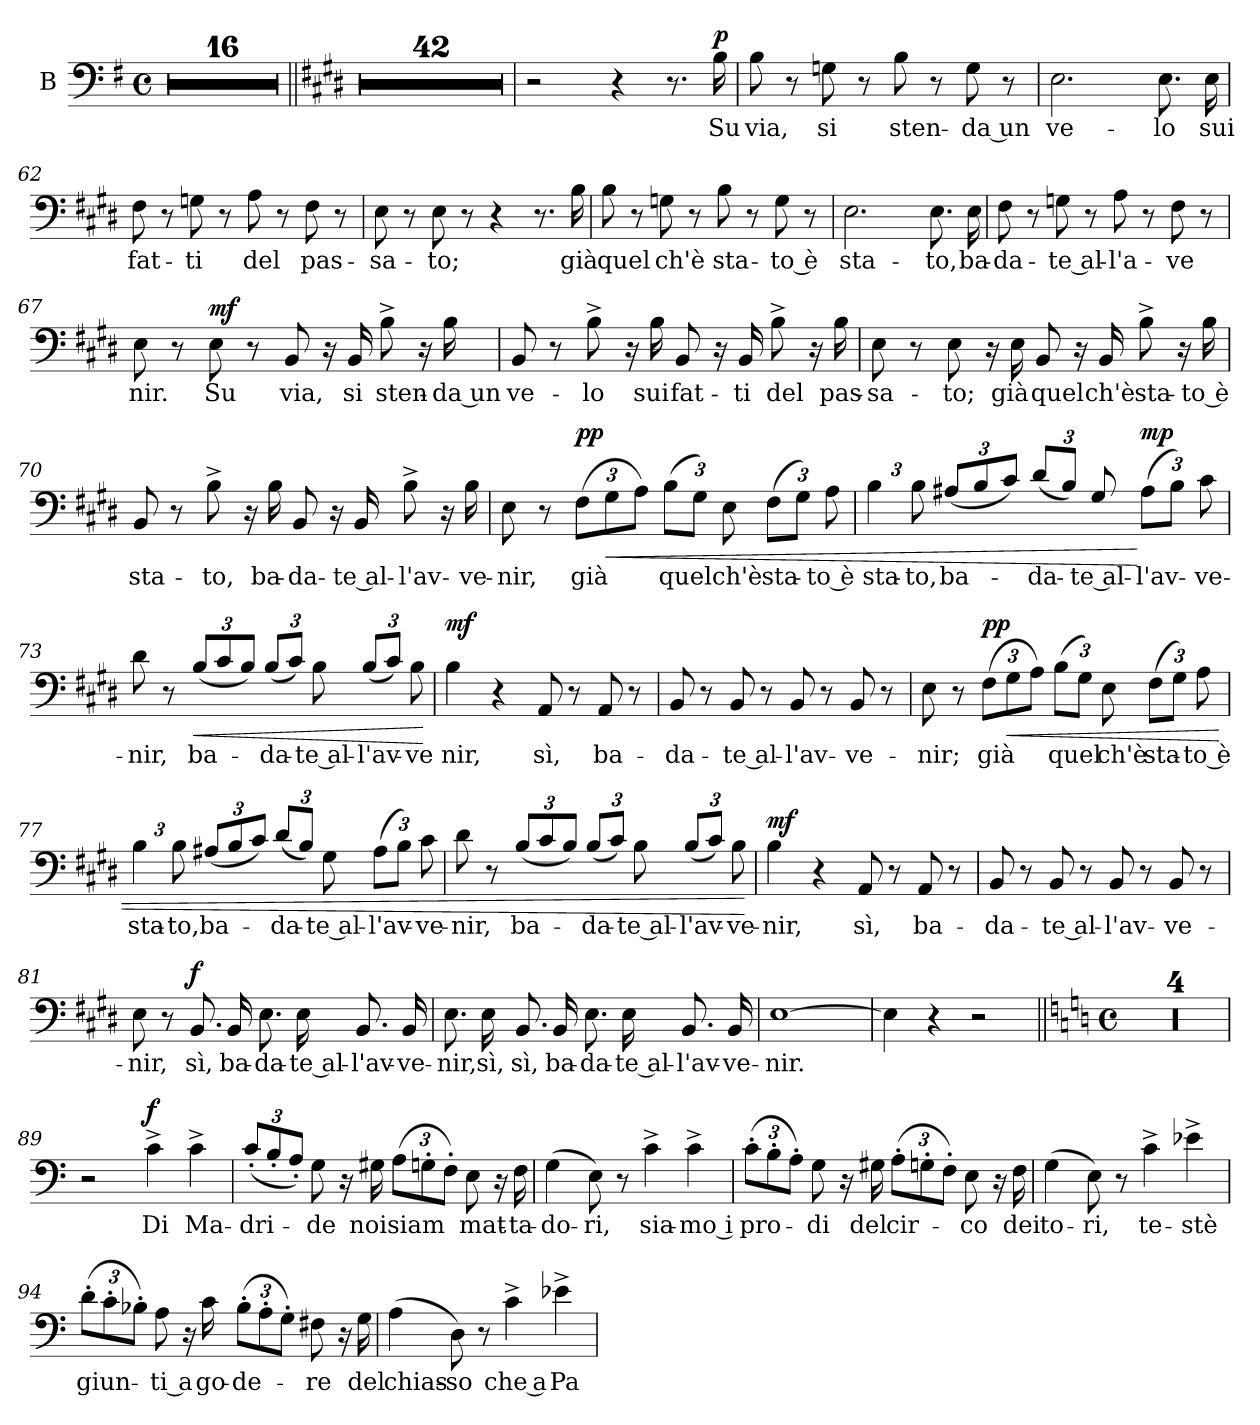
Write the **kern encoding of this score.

**kern	**text	**dynam
*part1	*part1	*part1
*staff1	*staff1	*staff1
*I"B	*	*
*I'B	*	*
*clefF4	*	*
*k[f#]	*	*
*M4/4	*	*
*met(c)	*	*
=1	=1	=1
1r	.	.
=2	=2	=2
1r	.	.
=3	=3	=3
1r	.	.
=4	=4	=4
1r	.	.
!!LO:LB:g=z
=5	=5	=5
1r	.	.
=6	=6	=6
1r	.	.
=7	=7	=7
1r	.	.
=8	=8	=8
1r	.	.
!!LO:PB:g=z
=9	=9	=9
1r	.	.
=10	=10	=10
1r	.	.
=11	=11	=11
1r	.	.
!!LO:LB:g=z
=12	=12	=12
1r	.	.
=13	=13	=13
1r	.	.
=14	=14	=14
1r	.	.
!!LO:LB:g=z
=15	=15	=15
1r	.	.
=16	=16	=16
1r	.	.
=17||	=17||	=17||
*k[f#c#g#d#]	*	*
1r	.	.
!!LO:PB:g=z
=18	=18	=18
1r	.	.
=19	=19	=19
1r	.	.
=20	=20	=20
1r	.	.
!!LO:LB:g=z
=21	=21	=21
1r	.	.
=22	=22	=22
1r	.	.
=23	=23	=23
1r	.	.
!!LO:PB:g=z
=24	=24	=24
1r	.	.
=25	=25	=25
1r	.	.
=26	=26	=26
1r	.	.
!!LO:LB:g=z
=27	=27	=27
1r	.	.
=28	=28	=28
1r	.	.
=29	=29	=29
1r	.	.
!!LO:PB:g=z
=30	=30	=30
1r	.	.
=31	=31	=31
1r	.	.
=32	=32	=32
1r	.	.
=33	=33	=33
1r	.	.
=34	=34	=34
1r	.	.
!!LO:LB:g=z
=35	=35	=35
1r	.	.
=36	=36	=36
1r	.	.
=37	=37	=37
1r	.	.
=38	=38	=38
1r	.	.
=39	=39	=39
1r	.	.
!!LO:LB:g=z
=40	=40	=40
1r	.	.
=41	=41	=41
1r	.	.
=42	=42	=42
1r	.	.
=43	=43	=43
1r	.	.
=44	=44	=44
1r	.	.
!!LO:LB:g=z
=45	=45	=45
1r	.	.
=46	=46	=46
1r	.	.
=47	=47	=47
1r	.	.
!!LO:PB:g=z
=48	=48	=48
1r	.	.
=49	=49	=49
1r	.	.
=50	=50	=50
1r	.	.
!!LO:LB:g=z
=51	=51	=51
1r	.	.
=52	=52	=52
1r	.	.
=53	=53	=53
1r	.	.
!!LO:LB:g=z
=54	=54	=54
1r	.	.
=55	=55	=55
1r	.	.
=56	=56	=56
1r	.	.
=57	=57	=57
1r	.	.
!!LO:PB:g=z
=58	=58	=58
1r	.	.
=59	=59	=59
2r	.	.
4r	.	.
8.r	.	.
!	!LO:LY:b	!LO:DY:a
16B\	Su	p
=60	=60	=60
!	!LO:LY:b	!
8B\	via,	.
8r	.	.
!	!LO:LY:b	!
8Gn\	si	.
8r	.	.
!	!LO:LY:b	!
8B\	sten-	.
8r	.	.
!	!LO:LY:b	!
8G\	-da un	.
8r	.	.
=61	=61	=61
!	!LO:LY:b	!
2.E\	ve-	.
!	!LO:LY:b	!
8.E\	-lo	.
!	!LO:LY:b	!
16E\	sui	.
!!LO:PB:g=z
=62	=62	=62
!	!LO:LY:b	!
8F#\	fat-	.
8r	.	.
!	!LO:LY:b	!
8Gn\	-ti	.
8r	.	.
!	!LO:LY:b	!
8A\	del	.
8r	.	.
!	!LO:LY:b	!
8F#\	pas-	.
8r	.	.
=63	=63	=63
!	!LO:LY:b	!
8E\	-sa-	.
8r	.	.
!	!LO:LY:b	!
8E\	-to;	.
8r	.	.
4r	.	.
8.r	.	.
!	!LO:LY:b	!
16B\	già	.
=64	=64	=64
!	!LO:LY:b	!
8B\	quel	.
8r	.	.
!	!LO:LY:b	!
8Gn\	ch'è	.
8r	.	.
!	!LO:LY:b	!
8B\	sta-	.
8r	.	.
!	!LO:LY:b	!
8G\	-to è	.
8r	.	.
=65	=65	=65
!	!LO:LY:b	!
2.E\	sta-	.
!	!LO:LY:b	!
8.E\	-to,	.
!	!LO:LY:b	!
16E\	ba-	.
!!LO:PB:g=z
=66	=66	=66
!	!LO:LY:b	!
8F#\	-da-	.
8r	.	.
!	!LO:LY:b	!
8Gn\	-te al-	.
8r	.	.
!	!LO:LY:b	!
8A\	-l'a-	.
8r	.	.
!	!LO:LY:b	!
8F#\	-ve	.
8r	.	.
=67	=67	=67
!	!LO:LY:b	!
8E\	-nir.	.
8r	.	.
!	!LO:LY:b	!LO:DY:a
8E\	Su	mf
8r	.	.
!	!LO:LY:b	!
8BB/	via,	.
16r	.	.
!	!LO:LY:b	!
16BB/	si	.
!	!LO:LY:b	!
8B^\	sten-	.
16r	.	.
!	!LO:LY:b	!
16B\	-da un	.
=68	=68	=68
!	!LO:LY:b	!
8BB/	ve-	.
8r	.	.
!	!LO:LY:b	!
8B^\	-lo	.
16r	.	.
!	!LO:LY:b	!
16B\	sui	.
!	!LO:LY:b	!
8BB/	fat-	.
16r	.	.
!	!LO:LY:b	!
16BB/	-ti	.
!	!LO:LY:b	!
8B^\	del	.
16r	.	.
!	!LO:LY:b	!
16B\	pas-	.
!!LO:PB:g=z
=69	=69	=69
!	!LO:LY:b	!
8E\	-sa-	.
8r	.	.
!	!LO:LY:b	!
8E\	-to;	.
16r	.	.
!	!LO:LY:b	!
16E\	già	.
!	!LO:LY:b	!
8BB/	quel	.
16r	.	.
!	!LO:LY:b	!
16BB/	ch'è	.
!	!LO:LY:b	!
8B^\	sta-	.
16r	.	.
!	!LO:LY:b	!
16B\	-to è	.
=70	=70	=70
!	!LO:LY:b	!
8BB/	sta-	.
8r	.	.
!	!LO:LY:b	!
8B^\	-to,	.
16r	.	.
!	!LO:LY:b	!
16B\	ba-	.
!	!LO:LY:b	!
8BB/	-da-	.
16r	.	.
!	!LO:LY:b	!
16BB/	-te al-	.
!	!LO:LY:b	!
8B^\	-l'av-	.
16r	.	.
!	!LO:LY:b	!
16B\	-ve-	.
=71	=71	=71
!	!LO:LY:b	!
8E\	-nir,	.
8r	.	.
*Xbrackettup	*	*
!	!LO:LY:b	!LO:DY:a
(>12F#\L	già	pp
!	!	!LO:HP:b
12G#\	.	<
12A\J)	.	.
!	!LO:LY:b	!
(>12B\L	quel	.
12G#\J)	.	.
!	!LO:LY:b	!
12E\	ch'è	.
!	!LO:LY:b	!
(>12F#\L	sta-	.
12G#\J)	.	.
!	!LO:LY:b	!
12A\	-to è	.
!!LO:PB:g=z
=72	=72	=72
!	!LO:LY:b	!
6B\	sta-	.
!	!LO:LY:b	!
12B\	-to,	.
!	!LO:LY:b	!
(<12A#X/L	ba-	.
12B/	.	.
12c#/J)	.	.
!	!LO:LY:b	!
(<12d#/L	-da-	.
12B/J)	.	.
!	!LO:LY:b	!
12G#/	-te al-	.
!	!LO:LY:b	!LO:DY:n=1:a
(>12A#\L	-l'av-	[ mp
12B\J)	.	.
!	!LO:LY:b	!
12c#\	-ve-	.
=73	=73	=73
!	!LO:LY:b	!
8d#\	-nir,	.
8r	.	.
!	!LO:LY:b	!LO:HP:b
(<12B/L	ba-	<
12c#/	.	.
12B/J)	.	.
!	!LO:LY:b	!
(<12B/L	-da-	.
12c#/J)	.	.
!	!LO:LY:b	!
12B\	-te al-	.
!	!LO:LY:b	!
(<12B/L	-l'av-	.
12c#/J)	.	.
!	!LO:LY:b	!
12B\	-ve	.
.	.	[
=74	=74	=74
!	!LO:LY:b	!LO:DY:a
4B\	-nir,	mf
4r	.	.
!	!LO:LY:b	!
8AA/	sì,	.
8r	.	.
!	!LO:LY:b	!
8AA/	ba-	.
8r	.	.
!!LO:PB:g=z
=75	=75	=75
!	!LO:LY:b	!
8BB/	-da-	.
8r	.	.
!	!LO:LY:b	!
8BB/	-te al-	.
8r	.	.
!	!LO:LY:b	!
8BB/	-l'av-	.
8r	.	.
!	!LO:LY:b	!
8BB/	-ve-	.
8r	.	.
=76	=76	=76
!	!LO:LY:b	!
8E\	-nir;	.
8r	.	.
!	!LO:LY:b	!LO:DY:a
(>12F#\L	già	pp
!	!	!LO:HP:b
12G#\	.	<
12A\J)	.	.
!	!LO:LY:b	!
(>12B\L	quel	.
12G#\J)	.	.
!	!LO:LY:b	!
12E\	ch'è	.
!	!LO:LY:b	!
(>12F#\L	sta-	.
12G#\J)	.	.
!	!LO:LY:b	!
12A\	-to è	.
=77	=77	=77
!	!LO:LY:b	!
6B\	sta-	.
!	!LO:LY:b	!
12B\	-to,	.
!	!LO:LY:b	!
(<12A#X/L	ba-	.
12B/	.	.
12c#/J)	.	.
!	!LO:LY:b	!
(<12d#/L	-da-	.
12B/J)	.	.
!	!LO:LY:b	!
12G#\	-te al-	.
!	!LO:LY:b	!
(>12A#\L	-l'av-	.
12B\J)	.	.
!	!LO:LY:b	!
12c#\	-ve-	.
!!LO:PB:g=z
=78	=78	=78
!	!LO:LY:b	!
8d#\	-nir,	.
8r	.	.
!	!LO:LY:b	!
(<12B/L	ba-	.
12c#/	.	.
12B/J)	.	.
!	!LO:LY:b	!
(<12B/L	-da-	.
12c#/J)	.	.
!	!LO:LY:b	!
12B\	-te al-	.
!	!LO:LY:b	!
(<12B/L	-l'av-	.
12c#/J)	.	.
!	!LO:LY:b	!
12B\	-ve-	.
.	.	[
=79	=79	=79
!	!LO:LY:b	!LO:DY:a
4B\	-nir,	mf
4r	.	.
!	!LO:LY:b	!
8AA/	sì,	.
8r	.	.
!	!LO:LY:b	!
8AA/	ba-	.
8r	.	.
=80	=80	=80
!	!LO:LY:b	!
8BB/	-da-	.
8r	.	.
!	!LO:LY:b	!
8BB/	-te al-	.
8r	.	.
!	!LO:LY:b	!
8BB/	-l'av-	.
8r	.	.
!	!LO:LY:b	!
8BB/	-ve-	.
8r	.	.
!!LO:PB:g=z
=81	=81	=81
!	!LO:LY:b	!
8E\	-nir,	.
8r	.	.
!	!LO:LY:b	!LO:DY:a
8.BB/	sì,	f
!	!LO:LY:b	!
16BB/	ba-	.
!	!LO:LY:b	!
8.E\	-da-	.
!	!LO:LY:b	!
16E\	-te al-	.
!	!LO:LY:b	!
8.BB/	-l'av-	.
!	!LO:LY:b	!
16BB/	-ve-	.
=82	=82	=82
!	!LO:LY:b	!
8.E\	-nir,	.
!	!LO:LY:b	!
16E\	sì,	.
!	!LO:LY:b	!
8.BB/	sì,	.
!	!LO:LY:b	!
16BB/	ba-	.
!	!LO:LY:b	!
8.E\	-da-	.
!	!LO:LY:b	!
16E\	-te al-	.
!	!LO:LY:b	!
8.BB/	-l'av-	.
!	!LO:LY:b	!
16BB/	-ve-	.
!!LO:PB:g=z
=83	=83	=83
!	!LO:LY:b	!
[1E	-nir.	.
=84	=84	=84
4E\]	.	.
4r	.	.
2r	.	.
!!LO:PB:g=z
=85||	=85||	=85||
*k[]	*	*
*M4/4	*	*
*met(c)	*	*
1r	.	.
=86	=86	=86
1r	.	.
=87	=87	=87
1r	.	.
=88	=88	=88
1r	.	.
!!LO:LB:g=z
=89	=89	=89
2r	.	.
!	!LO:LY:b	!LO:DY:a
4c^\	Di	f
!	!LO:LY:b	!
4c^\	Ma-	.
=90	=90	=90
!	!LO:LY:b	!
(<12c'/L	-dri-	.
12B'/	.	.
12A'/J)	.	.
!	!LO:LY:b	!
8G\	-de	.
16r	.	.
!	!LO:LY:b	!
16G#X\	noi	.
!	!LO:LY:b	!
(>12A\L	-siam	.
12Gn'\	.	.
12F'\J)	.	.
!	!LO:LY:b	!
8E\	mat-	.
16r	.	.
!	!LO:LY:b	!
16F\	-ta-	.
=91	=91	=91
!	!LO:LY:b	!
(>4G\	-do-	.
!	!LO:LY:b	!
8E\)	-ri,	.
8r	.	.
!	!LO:LY:b	!
4c^\	sia-	.
!	!LO:LY:b	!
4c^\	-mo i	.
=92	=92	=92
!	!LO:LY:b	!
(>12c'\L	pro-	.
12B'\	.	.
12A'\J)	.	.
!	!LO:LY:b	!
8G\	-di	.
16r	.	.
!	!LO:LY:b	!
16G#X\	del	.
!	!LO:LY:b	!
(>12A'\L	cir-	.
12Gn'\	.	.
12F'\J)	.	.
!	!LO:LY:b	!
8E\	-co	.
16r	.	.
!	!LO:LY:b	!
16F\	dei	.
=93	=93	=93
!	!LO:LY:b	!
(>4G\	to-	.
!	!LO:LY:b	!
8E\)	-ri,	.
8r	.	.
!	!LO:LY:b	!
4c^\	te-	.
!	!LO:LY:b	!
4e-X^\	-stè	.
!!LO:PB:g=z
=94	=94	=94
!	!LO:LY:b	!
(>12d'\L	giun-	.
12c'\	.	.
12B-X'\J)	.	.
!	!LO:LY:b	!
8A\	-ti a	.
16r	.	.
!	!LO:LY:b	!
16c\	go-	.
!	!LO:LY:b	!
(>12B-'\L	-de-	.
12A'\	.	.
12G'\J)	.	.
!	!LO:LY:b	!
8F#X\	-re	.
16r	.	.
!	!LO:LY:b	!
16G\	del	.
=95	=95	=95
!	!LO:LY:b	!
(>4A\	chias-	.
!	!LO:LY:b	!
8D\)	-so	.
8r	.	.
!	!LO:LY:b	!
4c^\	che a	.
!	!LO:LY:b	!
4e-X^\	Pa-	.
=	=	=
*-	*-	*-
